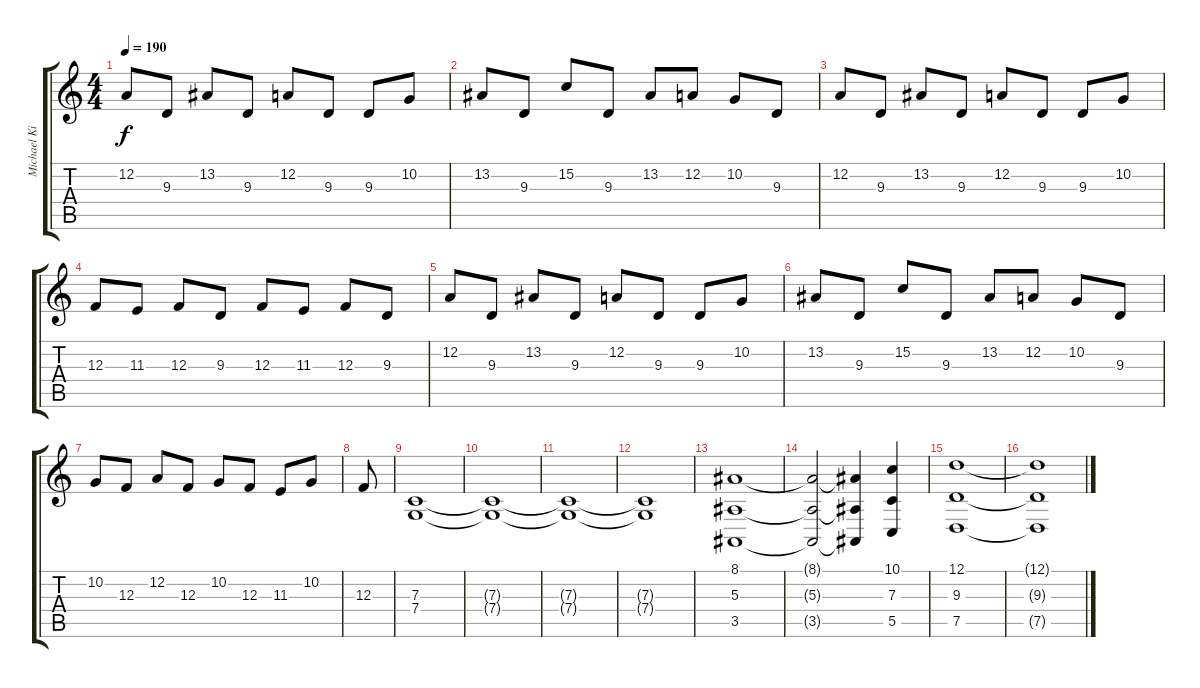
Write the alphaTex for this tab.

\track ("Michael Kirshin" "Michael Ki") {instrument electricpiano2}
\staff {score tabs}
\tuning (D4 A3 F3 C3 G2 D2) {hide}
\ts (4 4)
\tempo 190
\clef g2
\ks c
12.2.8{dy f} 9.3.8 13.2.8 9.3.8 12.2.8 9.3.8 9.3.8 10.2.8 |
13.2.8 9.3.8 15.2.8 9.3.8 13.2.8 12.2.8 10.2.8 9.3.8 |
12.2.8 9.3.8 13.2.8 9.3.8 12.2.8 9.3.8 9.3.8 10.2.8 |
12.3.8 11.3.8 12.3.8 9.3.8 12.3.8 11.3.8 12.3.8 9.3.8 |
12.2.8 9.3.8 13.2.8 9.3.8 12.2.8 9.3.8 9.3.8 10.2.8 |
13.2.8 9.3.8 15.2.8 9.3.8 13.2.8 12.2.8 10.2.8 9.3.8 |
10.2.8 12.3.8 12.2.8 12.3.8 10.2.8 12.3.8 11.3.8 10.2.8 |
12.3.8 |
(7.3 7.4).1{instrument tremolostrings} |
(7.3{t} 7.4{t}).1 |
(7.3{t} 7.4{t}).1 |
(7.3{t} 7.4{t}).1 |
(8.1 5.3 3.5).1 |
(8.1{t} 5.3{t} 3.5{t}).2 (8.1{t} 5.3{t} 3.5{t}).4 (10.1 7.3 5.5).4 |
(12.1 9.3 7.5).1 |
(12.1{t} 9.3{t} 7.5{t}).1
